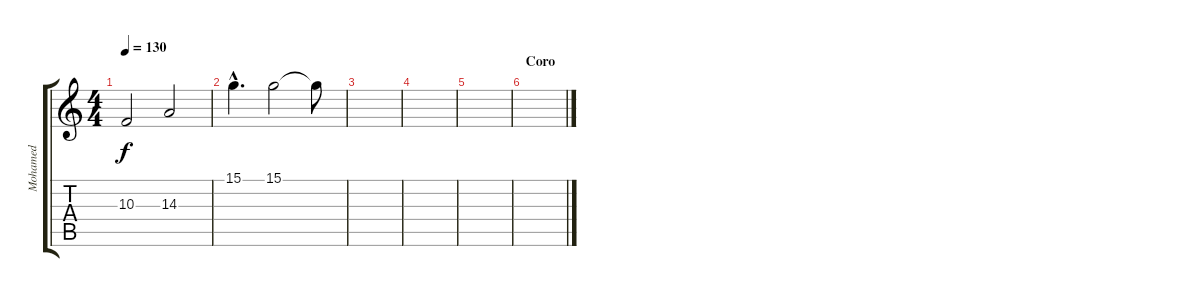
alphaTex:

\track ("Mohamed" "Mohamed") {instrument violin}
\staff {score tabs}
\tuning (E4 B3 G3 D3 A2 E2) {hide}
\ts (4 4)
\tempo 130
\clef g2
\ks c
10.3.2{dy f} 14.3.2 |
15.1{hac}.4{d} 15.1.2 15.1{t}.8 |
|
|
|
\section ("" "Coro")
